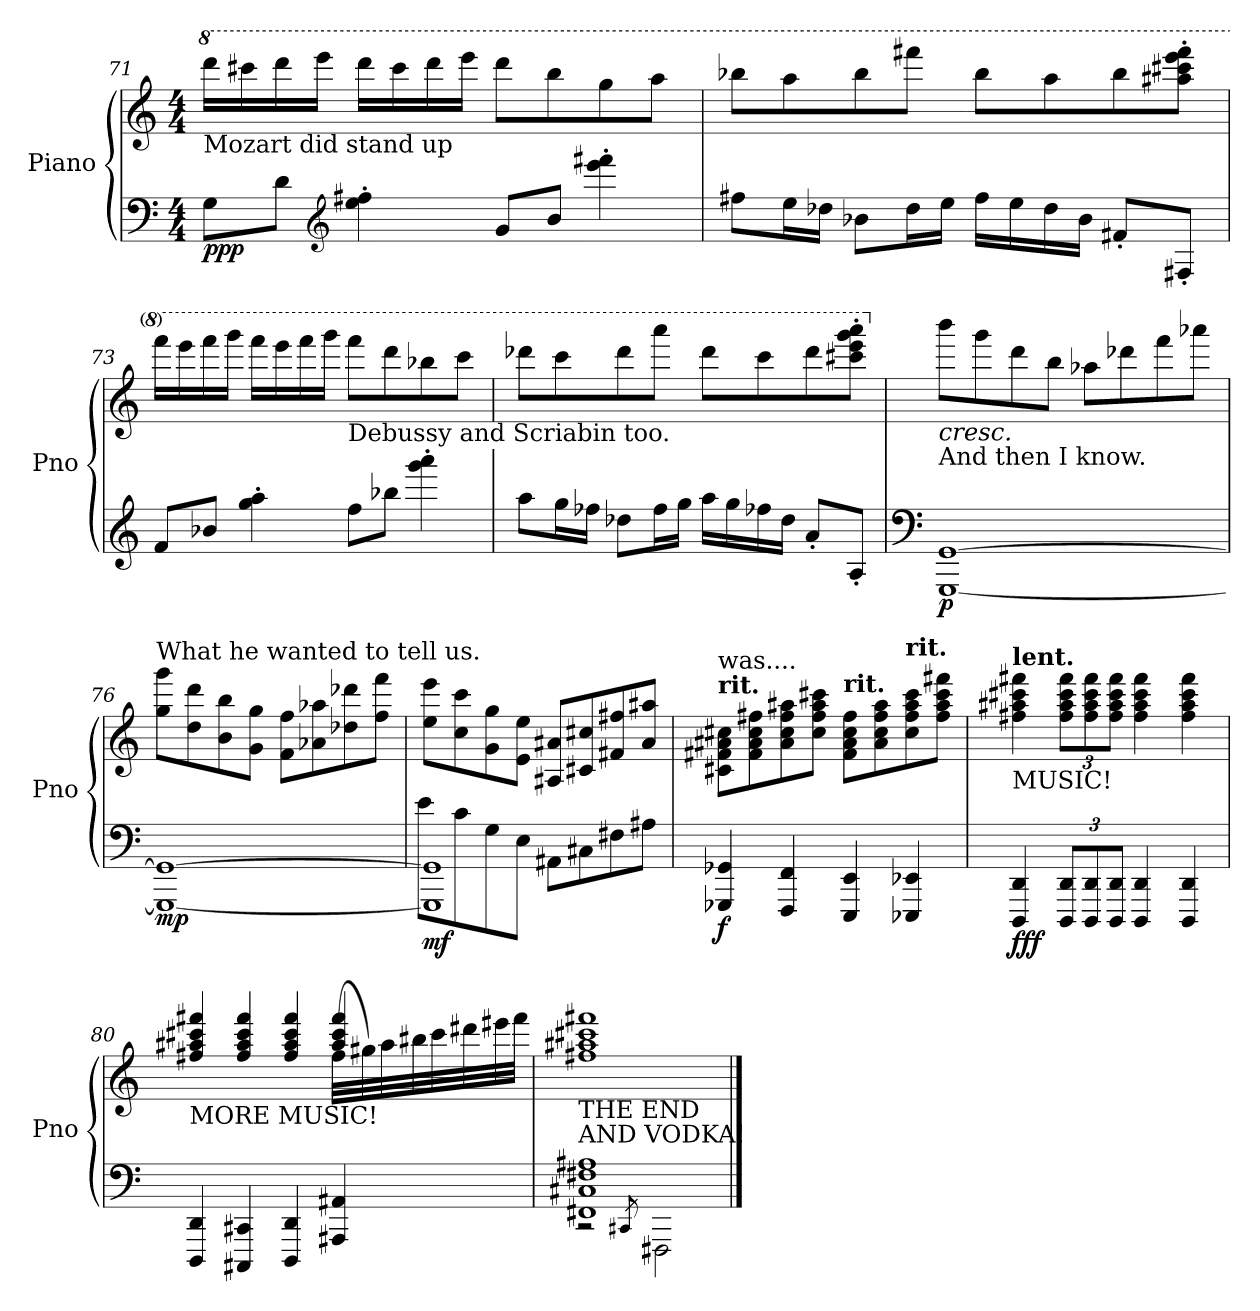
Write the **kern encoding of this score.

**kern	**kern	**dynam
*part1	*part1	*part1
*staff2	*staff1	*staff1/2
*I"Piano	*	*
*I'Pno	*	*
!!LO:LB:g=z
*clefF4	*clefG2	*
*k[]	*k[]	*
*M4/4	*M4/4	*
*	*8va	*
=71	=71	=71
!	!LO:TX:b:t=Mozart did stand up	!
!	!	!LO:DY:b=2
!	!	!LO:DY:n=1:b=2
8G\L	16dddd\LL	pp p
.	16cccc#X\	.
8d\J	16dddd\	.
.	16eeee\JJ	.
*clefG2	*	*
4ee\' 4ff#X\'	16dddd\LL	.
.	16cccc#\	.
.	16dddd\	.
.	16eeee\JJ	.
8g/L	8dddd\L	.
8b/J	8bbb\	.
4eee\' 4fff#X\'	8ggg\	.
.	8aaa\J	.
=72	=72	=72
8ff#X\L	8bbb-X\L	.
16ee\L	8aaa\	.
16dd-X\JJ	.	.
8b-X\L	8bbb-\	.
16dd-\L	8ffff#X\J	.
16ee\JJ	.	.
16ff#\LL	8bbb-\L	.
16ee\	.	.
16dd-\	8aaa\	.
16b-\JJ	.	.
8f#X'/L	8bbb-\	.
8F#X'/J	8aaa#X\' 8cccc#X\' 8eeee\' 8ffff#\'J	.
!!LO:PB:g=z
=73	=73	=73
8f/L	16ffff\LL	.
.	16eeee\	.
8b-X/J	16ffff\	.
.	16gggg\JJ	.
4gg\' 4aa\'	16ffff\LL	.
.	16eeee\	.
.	16ffff\	.
.	16gggg\JJ	.
!	!LO:TX:b:t=Debussy and Scriabin too.	!
8ff\L	8ffff\L	.
8bb-X\J	8dddd\	.
4ggg\' 4aaa\'	8bbb-X\	.
.	8cccc\J	.
=74	=74	=74
8aa\L	8dddd-X\L	.
16gg\L	8cccc\	.
16ff-X\JJ	.	.
8dd-X\L	8dddd-\	.
16ff-\L	8aaaa\J	.
16gg\JJ	.	.
16aa\LL	8dddd-\L	.
16gg\	.	.
16ff-X\	8cccc\	.
16dd-\JJ	.	.
8a'/L	8dddd-\	.
8A'/J	8cccc#X\' 8eeee\' 8gggg\' 8aaaa\'J	.
=75	=75	=75
*clefF4	*	*
*	*X8va	*
!	!LO:TX:b:i:t=cresc.	!
!	!LO:TX:b:t=And then I know.	!
!	!	!LO:DY:b=2
[1GGG [1GG	8bbb\L	p
.	8ggg\	.
.	8ddd\	.
.	8bb\J	.
.	8aa-X\L	.
.	8ddd-X\	.
.	8fff\	.
.	8aaa-X\J	.
!!LO:LB:g=z
=76	=76	=76
!	!LO:TX:a:t=What he wanted to tell us.	!
!	!	!LO:DY:b=2
1GGG_ 1GG_	8gg\ 8ggg\L	mp
.	8dd\ 8ddd\	.
.	8b\ 8bb\	.
.	8g\ 8gg\J	.
.	8f\ 8ff\L	.
.	8a-X\ 8aa-X\	.
.	8dd-X\ 8ddd-X\	.
.	8ff\ 8fff\J	.
=77	=77	=77
*^	*	*
!	!	!	!LO:DY:b=2
1GGG] 1GG]	8e\L	8ee\ 8eee\L	mf
.	8c\	8cc\ 8ccc\	.
.	8G\	8g\ 8gg\	.
.	8E\J	8e\ 8ee\J	.
.	8AA#X\L	8A#X/ 8a#X/L	.
.	8C#X\	8c#X/ 8cc#X/	.
.	8F#X\	8f#X/ 8ff#X/	.
.	8A#X\J	8a#/ 8aa#X/J	.
=78	=78	=78	=78
!	!	!LO:TX:a:B:t=rit.	!
!	!	!LO:TX:a:t=was....	!
!	!	!	!LO:DY:b=2
*v	*v	*	*
4GGG-X/ 4GG-X/	8c#X\ 8f#X\ 8a#X\ 8cc#X\L	f
.	8f#\ 8a#\ 8cc#\ 8ff#X\	.
4FFF/ 4FF/	8a#\ 8cc#\ 8ff#\ 8aa#X\	.
.	8cc#\ 8ff#\ 8aa#\ 8ccc#X\J	.
!	!LO:TX:a:B:t=rit.	!
4EEE/ 4EE/	8f#\ 8a#\ 8cc#\ 8ff#\L	.
.	8a#\ 8cc#\ 8ff#\ 8aa#\	.
!	!LO:TX:a:B:t=rit.	!
4EEE-X/ 4EE-X/	8cc#\ 8ff#\ 8aa#\ 8ccc#\	.
.	8ff#\ 8aa#\ 8ccc#\ 8fff#X\J	.
=79	=79	=79
!	!LO:TX:a:B:t=lent.	!
!	!LO:TX:b:t=MUSIC!	!
!	!	!LO:DY:b=2
4DDD/ 4DD/	4ff#X\ 4aa#X\ 4ccc#X\ 4fff#X\	fff
*Xbrackettup	*Xbrackettup	*
12DDD/ 12DD/L	12ff#\ 12aa#\ 12ccc#\ 12fff#\L	.
12DDD/ 12DD/	12ff#\ 12aa#\ 12ccc#\ 12fff#\	.
12DDD/ 12DD/J	12ff#\ 12aa#\ 12ccc#\ 12fff#\J	.
4DDD/ 4DD/	4ff#\ 4aa#\ 4ccc#\ 4fff#\	.
4DDD/ 4DD/	4ff#\ 4aa#\ 4ccc#\ 4fff#\	.
!!LO:LB:g=z
=80	=80	=80
*	*^	*
!	!LO:TX:b:t=MORE MUSIC!	!	!
4DDD/ 4DD/	4ff#X/ 4aa#X/ 4ccc#X/ 4fff#X/	2.ryy	.
4CCC#X/ 4CC#X/	4ff#/ 4aa#/ 4ccc#/ 4fff#/	.	.
4DDD/ 4DD/	4ff#/ 4aa#/ 4ccc#/ 4fff#/	.	.
4AAA#X/ 4AA#X/	(32ff#\LLL	4aa#/ 4ccc#/ 4fff#/	.
.	32gg#X\)	.	.
.	32aa#\	.	.
.	32bb#X\	.	.
.	32ccc#\	.	.
.	32ddd#X\	.	.
.	32eee#X\	.	.
.	32fff#\JJJ	.	.
*	*v	*v	*
=81	=81	=81
*^	*	*
!	!	!LO:TX:b:t=THE END	!
!	!	!LO:TX:b:t=AND VODKA!	!
1FF#X 1C#X 1F#X 1A#X	2rCC	1ff#X 1aa#X 1ccc#X 1fff#X	.
.	8qCC#X/	.	.
.	2FFF#X\	.	.
*v	*v	*	*
==	==	==
*-	*-	*-
